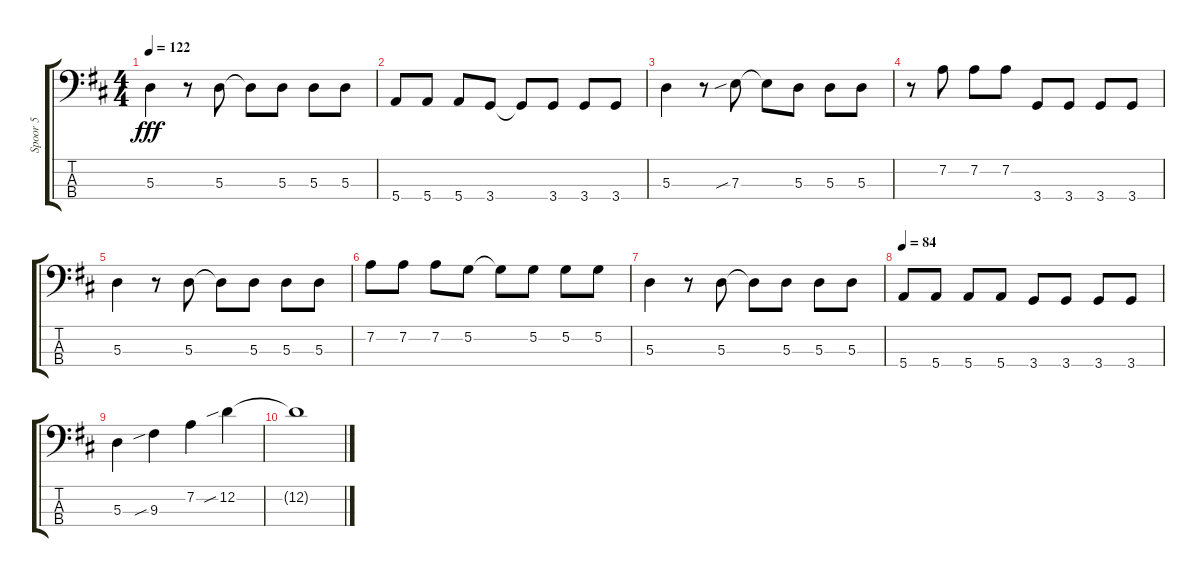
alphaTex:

\track ("Spoor 5" "Spoor 5") {instrument electricbassfinger}
\staff {score tabs}
\tuning (G2 D2 A1 E1) {hide}
\ts (4 4)
\tempo 122
\clef f4
\ks d
5.3.4{dy fff} r.8 5.3.8 5.3{t}.8 5.3.8 5.3.8 5.3.8 |
5.4.8 5.4.8 5.4.8 3.4.8 3.4{t}.8 3.4.8 3.4.8 3.4.8 |
5.3.4 r.8 7.3{sib}.8 7.3{t}.8 5.3.8 5.3.8 5.3.8 |
r.8 7.2.8 7.2.8 7.2.8 3.4.8 3.4.8 3.4.8 3.4.8 |
5.3.4 r.8 5.3.8 5.3{t}.8 5.3.8 5.3.8 5.3.8 |
7.2.8 7.2.8 7.2.8 5.2.8 5.2{t}.8 5.2.8 5.2.8 5.2.8 |
5.3.4 r.8 5.3.8 5.3{t}.8 5.3.8 5.3.8 5.3.8 |
\tempo 84
5.4.8 5.4.8 5.4.8 5.4.8 3.4.8 3.4.8 3.4.8 3.4.8 |
5.3.4 9.3{sib}.4 7.2.4 12.2{sib}.4 |
12.2{t}.1
